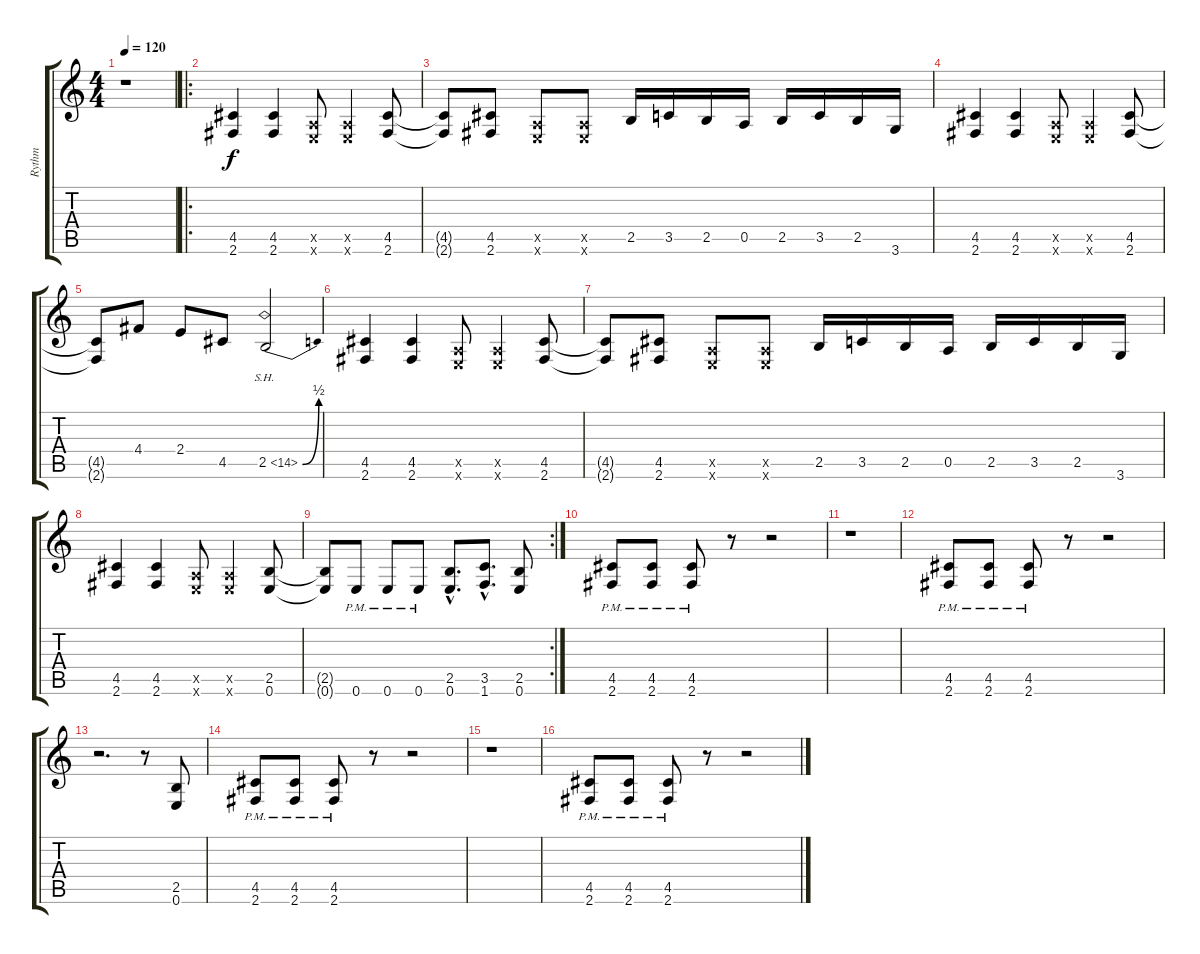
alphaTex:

\track ("Rythm" "Rythm") {instrument distortionguitar}
\staff {score tabs}
\tuning (E4 B3 G3 D3 A2 E2) {hide}
\ts (4 4)
\tempo 120
\clef g2
\ks c
r.1{dy f instrument distortionguitar} |
\ro
(4.5 2.6).4 (4.5 2.6).4 (0.5{x} 0.6{x}).8 (0.5{x} 0.6{x}).4 (4.5 2.6).8 |
(4.5{t} 2.6{t}).8 (4.5 2.6).8 (0.5{x} 0.6{x}).8 (0.5{x} 0.6{x}).8 2.5.16 3.5.16 2.5.16 0.5.16 2.5.16 3.5.16 2.5.16 3.6.16 |
(4.5 2.6).4 (4.5 2.6).4 (0.5{x} 0.6{x}).8 (0.5{x} 0.6{x}).4 (4.5 2.6).8 |
(4.5{t} 2.6{t}).8 4.4.8 2.4.8 4.5.8 2.5{be (bend 0 0 60 2) sh 12}.2 |
(4.5 2.6).4 (4.5 2.6).4 (0.5{x} 0.6{x}).8 (0.5{x} 0.6{x}).4 (4.5 2.6).8 |
(4.5{t} 2.6{t}).8 (4.5 2.6).8 (0.5{x} 0.6{x}).8 (0.5{x} 0.6{x}).8 2.5.16 3.5.16 2.5.16 0.5.16 2.5.16 3.5.16 2.5.16 3.6.16 |
(4.5 2.6).4 (4.5 2.6).4 (0.5{x} 0.6{x}).8 (0.5{x} 0.6{x}).4 (2.5 0.6).8 |
\rc 2
(2.5{t} 0.6{t}).8 0.6{pm}.8 0.6{pm}.8 0.6{pm}.8 (2.5{hac} 0.6{hac}).8{d} (3.5{hac} 1.6{hac}).8{d} (2.5 0.6).8 |
(4.5{pm} 2.6{pm}).8 (4.5{pm} 2.6{pm}).8 (4.5{pm} 2.6{pm}).8 r.8 r.2 |
r.1 |
(4.5{pm} 2.6{pm}).8 (4.5{pm} 2.6{pm}).8 (4.5{pm} 2.6{pm}).8 r.8 r.2 |
r.2{d} r.8 (2.5 0.6).8 |
(4.5{pm} 2.6{pm}).8 (4.5{pm} 2.6{pm}).8 (4.5{pm} 2.6{pm}).8 r.8 r.2 |
r.1 |
(4.5{pm} 2.6{pm}).8 (4.5{pm} 2.6{pm}).8 (4.5{pm} 2.6{pm}).8 r.8 r.2
